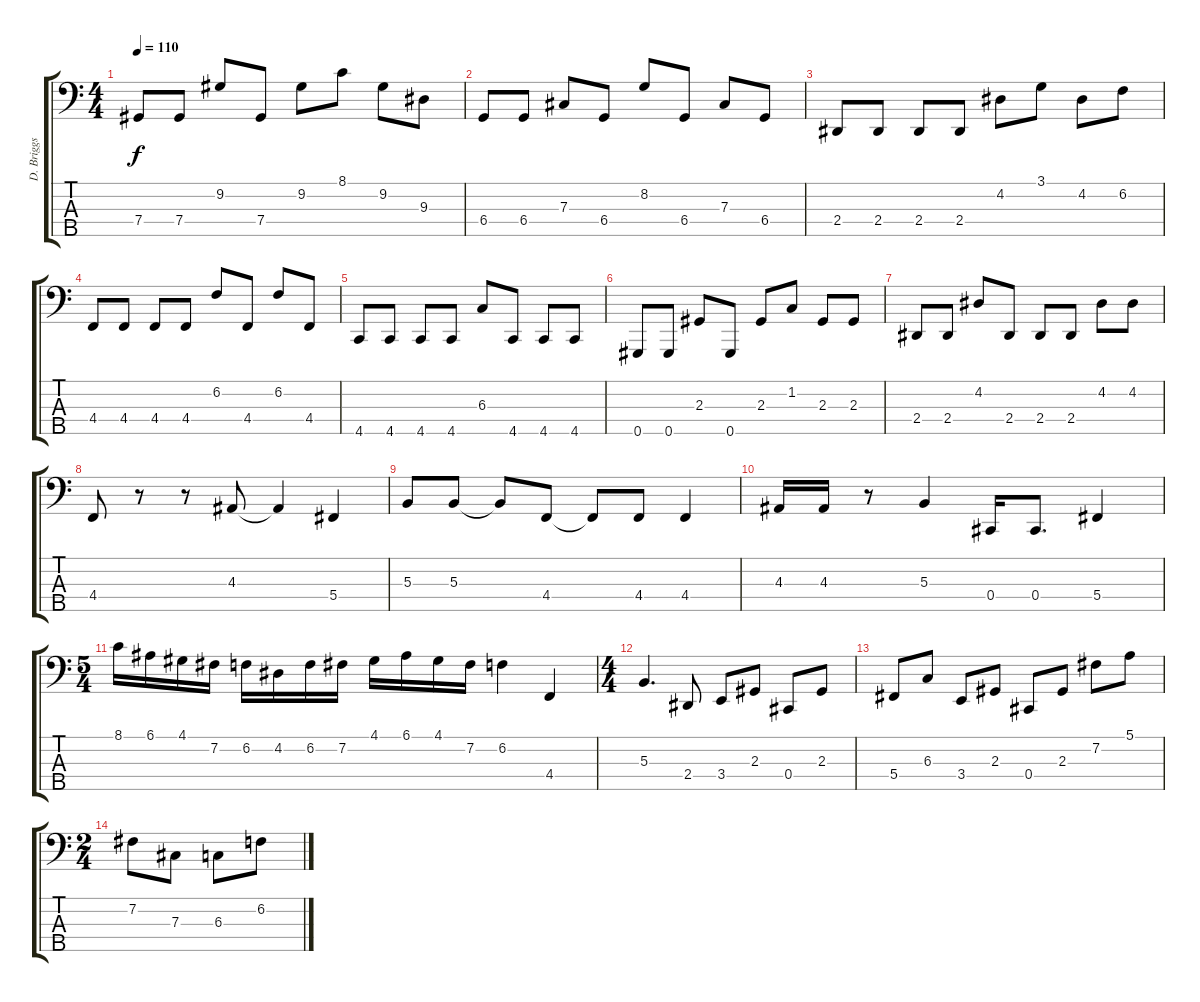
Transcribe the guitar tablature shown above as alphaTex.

\track ("D. Briggs Bass" "D. Briggs ") {instrument electricbassfinger}
\staff {score tabs}
\tuning (E2 B1 Gb1 Db1 Ab0) {hide}
\ts (4 4)
\tempo 110
\clef f4
\ks c
7.4.8{dy f} 7.4.8 9.2.8 7.4.8 9.2.8 8.1.8 9.2.8 9.3.8 |
6.4.8 6.4.8 7.3.8 6.4.8 8.2.8 6.4.8 7.3.8 6.4.8 |
2.4.8 2.4.8 2.4.8 2.4.8 4.2.8 3.1.8 4.2.8 6.2.8 |
4.4.8 4.4.8 4.4.8 4.4.8 6.2.8 4.4.8 6.2.8 4.4.8 |
4.5.8 4.5.8 4.5.8 4.5.8 6.3.8 4.5.8 4.5.8 4.5.8 |
0.5.8 0.5.8 2.3.8 0.5.8 2.3.8 1.2.8 2.3.8 2.3.8 |
2.4.8 2.4.8 4.2.8 2.4.8 2.4.8 2.4.8 4.2.8 4.2.8 |
4.4.8 r.8 r.8 4.3.8 4.3{t}.4 5.4.4 |
5.3.8 5.3.8 5.3{t}.8 4.4.8 4.4{t}.8 4.4.8 4.4.4 |
4.3.16 4.3.16 r.8 5.3.4 0.4.16 0.4.8{d} 5.4.4 |
\ts (5 4)
8.1.16 6.1.16 4.1.16 7.2.16 6.2.16 4.2.16 6.2.16 7.2.16 4.1.16 6.1.16 4.1.16 7.2.16 6.2.4 4.4.4 |
\ts (4 4)
5.3.4{d} 2.4.8 3.4.8 2.3.8 0.4.8 2.3.8 |
5.4.8 6.3.8 3.4.8 2.3.8 0.4.8 2.3.8 7.2.8 5.1.8 |
\ts (2 4)
7.2.8 7.3.8 6.3.8 6.2.8
